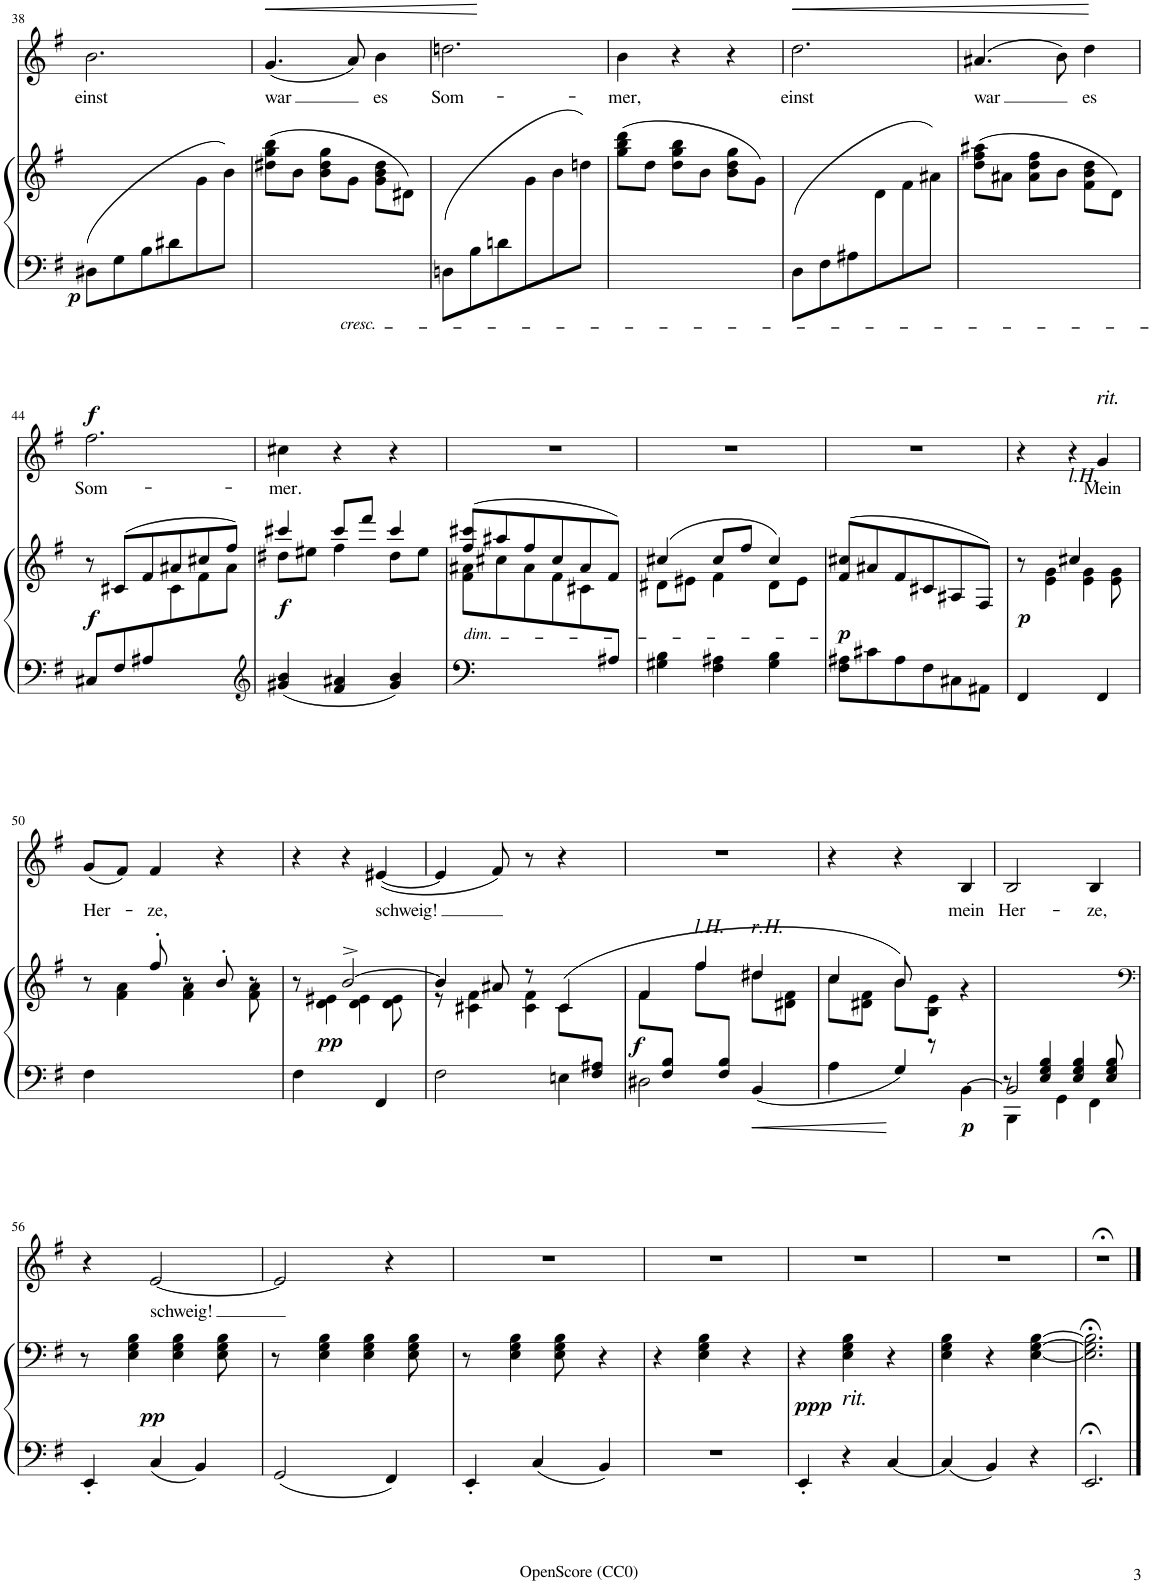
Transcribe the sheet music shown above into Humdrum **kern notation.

**kern	**kern	**dynam	**kern	**text	**dynam
*part2	*part2	*part2	*part1	*part1	*part1
*staff3	*staff2	*staff2/3	*staff1	*staff1	*staff1
*I"Pianoforte	*	*	*I"Singstimme Voice	*	*
*I'Pno	*	*	*	*	*
!!LO:PB:g=z
*clefF4	*clefG2	*	*clefG2	*	*
*k[f#]	*k[f#]	*	*k[f#]	*	*
*M3/4	*M3/4	*	*M3/4	*	*
=38	=38	=38	=38	=38	=38
*	*^	*	*	*	*
!	!	!	!LO:DY:b=2	!	!LO:LY:b	!
(8D#X\L	2.ryy	2ryy	p	2.b\	einst	.
8G\	.	.	.	.	.	.
8B\	.	.	.	.	.	.
8d#X\	.	.	.	.	.	.
4ryy	.	8g\	.	.	.	.
.	.	8b\J)	.	.	.	.
=39	=39	=39	=39	=39	=39	=39
!LO:TX:b:i:t=cresc.	!	!	!	!	!	!
!	!	!	!	!	!LO:LY:b	!LO:HP:b
*	*v	*v	*	*	*	*
2.ryy	(8dd#X\ 8gg\ 8bb\L	.	(4.g/	war	<
.	8b\J	.	.	.	.
.	8b\ 8dd#\ 8gg\L	.	.	.	.
.	8g\J	.	8a/)	.	.
!	!	!	!	!LO:LY:b	!
.	8g\ 8b\ 8dd#\L	.	4b\	es	.
.	8d#X\J)	.	.	.	.
=40	=40	=40	=40	=40	=40
*	*^	*	*	*	*
!	!	!	!	!	!LO:LY:b	!
(8Dn\L	2.ryy	4.ryy	.	2.ddn\	Som-	.
8B\	.	.	.	.	.	.
8dn\	.	.	.	.	.	.
4.ryy	.	8g\	.	.	.	.
.	.	8b\	.	.	.	.
.	.	8ddn\J)	.	.	.	.
*	*v	*v	*	*	*	*
.	.	.	.	.	[
=41	=41	=41	=41	=41	=41
!	!	!	!	!LO:LY:b	!
2.ryy	(8gg\ 8bb\ 8ddd\L	.	4b\	-mer,	.
.	8dd\J	.	.	.	.
.	8dd\ 8gg\ 8bb\L	.	4r	.	.
.	8b\J	.	.	.	.
.	8b\ 8dd\ 8gg\L	.	4r	.	.
.	8g\J)	.	.	.	.
=42	=42	=42	=42	=42	=42
*	*^	*	*	*	*
!	!	!	!	!	!LO:LY:b	!LO:HP:b
(8D\L	2.ryy	4.ryy	.	2.dd\	einst	<
8F#\	.	.	.	.	.	.
8A#X\	.	.	.	.	.	.
4.ryy	.	8d\	.	.	.	.
.	.	8f#\	.	.	.	.
.	.	8a#X\J)	.	.	.	.
=43	=43	=43	=43	=43	=43	=43
!	!	!	!	!	!LO:LY:b	!
*	*v	*v	*	*	*	*
2.ryy	(8dd\ 8ff#\ 8aa#X\L	.	(4.a#X/	war	.
.	8a#X\J	.	.	.	.
.	8a#\ 8dd\ 8ff#\L	.	.	.	.
.	8b\J	.	8b\)	.	.
!	!	!	!	!LO:LY:b	!
.	8f#\ 8b\ 8dd\L	.	4dd\	es	.
.	8d\J)	.	.	.	.
.	.	.	.	.	[
!!LO:LB:g=z
=44	=44	=44	=44	=44	=44
*	*^	*	*	*	*
!	!	!	!LO:DY:b	!	!LO:LY:b	!LO:DY:a
8C#X/L	8r	4.ryy	f	2.ff#\	Som-	f
8F#/	(>8c#X/L	.	.	.	.	.
8A#X/	8f#/	.	.	.	.	.
4.ryy	8a#X/	8c#\	.	.	.	.
.	8cc#X/	8f#\	.	.	.	.
.	8ff#/J)	8a#\J	.	.	.	.
=45	=45	=45	=45	=45	=45	=45
*clefG2	*	*	*	*	*	*
!	!	!	!LO:DY:b	!	!LO:LY:b	!
4g#X/ 4b/	4ccc#X/	8dd#X\L	f	4cc#X\	-mer.	.
.	.	8ee#X\J	.	.	.	.
4f#/ 4a#X/	8ccc#/L	4ff#\	.	4r	.	.
.	8fff#/J	.	.	.	.	.
4g#/ 4b/	4ccc#/	8dd#\L	.	4r	.	.
.	.	8ee#\J	.	.	.	.
=46	=46	=46	=46	=46	=46	=46
!	!LO:TX:b:i:t=dim.	!	!	!	!	!
8ryy	(>8ff#/ 8ccc#X/L	8f#\ 8a#X\L	.	2.r	.	.
.	8aa#X/	8cc#X\	.	.	.	.
.	8ff#/	8a#\	.	.	.	.
.	8cc#/	8f#\	.	.	.	.
.	8a#/	8c#X\	.	.	.	.
8A#X/J	8f#/J)	8ryy	.	.	.	.
=47	=47	=47	=47	=47	=47	=47
4G#X\ 4B\	(4cc#X/	8d#X\L	.	2.r	.	.
.	.	8e#X\J	.	.	.	.
4F#\ 4A#X\	8cc#/L	4f#\	.	.	.	.
.	8ff#/J	.	.	.	.	.
4G#\ 4B\	4cc#/)	8d#\L	.	.	.	.
.	.	8e#\J	.	.	.	.
=48	=48	=48	=48	=48	=48	=48
!	!	!	!LO:DY:b	!	!	!
*	*v	*v	*	*	*	*
8F#\ 8A#X\L	(>8f#/ 8cc#X/L	p	2.r	.	.
8c#X\	8a#X/	.	.	.	.
8A#\	8f#/	.	.	.	.
8F#\	8c#X/	.	.	.	.
8C#X\	8A#X/	.	.	.	.
8AA#X\J	8F#/J)	.	.	.	.
=49	=49	=49	=49	=49	=49
*	*^	*	*	*	*
!	!	!	!LO:DY:b	!	!	!
4FF#/	8r	4ryy	p	4r	.	.
.	4e\ 4g\	.	.	.	.	.
!LO:TX:a:i:t=l.H.	!	!	!	!	!	!
4ryy	.	4cc#X/	.	4r	.	.
.	4e\ 4g\	.	.	.	.	.
!	!	!	!	!LO:TX:a:i:t=rit.	!	!
!	!	!	!	!	!LO:LY:b	!
4FF#/	.	4ryy	.	4g/	Mein	.
.	8e\ 8g\	.	.	.	.	.
!!LO:LB:g=z
=50	=50	=50	=50	=50	=50	=50
!	!	!	!	!	!LO:LY:b	!
4F#\	8r	4ryy	.	(8g/L	Her-	.
.	4f#\ 4a\	.	.	8f#/J)	.	.
!	!	!	!	!	!LO:LY:b	!
8ryy	.	8ff#'>/	.	4f#/	-ze,	.
8r	4f#\ 4a\	8ryy	.	.	.	.
8ryy	.	8b'>/	.	4r	.	.
8r	8f#\ 8a\	8ryy	.	.	.	.
=51	=51	=51	=51	=51	=51	=51
*^	*	*	*	*	*	*
4ryy	4F#\	8r	4ryy	.	4r	.	.
!	!	!	!	!LO:DY:b	!	!	!
.	.	4d\ 4e#X\	.	pp	.	.	.
2ryy	4ryy	.	[2b^/	.	4r	.	.
.	.	4d\ 4e#\	.	.	.	.	.
!	!	!	!	!	!	!LO:LY:b	!
.	4FF#/	.	.	.	([4e#X/	schweig!	.
.	.	8d\ 8e#\	.	.	.	.	.
=52	=52	=52	=52	=52	=52	=52	=52
*	*	*	*^	*	*	*	*
8ryy	2F#\	4b/]	8r	2ryy	.	4e#/]	.	.
.	.	.	4c#X\ 4f#\	.	.	.	.	.
.	.	8a#X/	.	.	.	8f#/)	.	.
.	.	8r	4c#\ 4f#\	.	.	8r	.	.
.	4En\	(8c#\L	.	4c#/	.	4r	.	.
8F#/ 8A#X/J	.	8ryy	8ryy	.	.	.	.	.
*	*	*	*v	*v	*	*	*	*
=53	=53	=53	=53	=53	=53	=53	=53
!	!	!	!	!LO:DY:b	!	!	!
8ryy	2D#X\	4f#/	8f#\L	f	2.r	.	.
8F#/ 8B/J	.	.	8ryy	.	.	.	.
!	!	!LO:TX:a:i:t=l.H.	!	!	!	!	!
8ryy	.	4ff#/	8ff#\L	.	.	.	.
8F#/ 8B/J	.	.	8ryy	.	.	.	.
!	!	!LO:TX:a:i:t=r.H.	!	!	!	!	!
!	!	!	!	!LO:HP:b	!	!	!
4ryy	4BB/	4dd#X/	8dd#\L	<	.	.	.
.	.	.	8d#X\ 8f#\J	.	.	.	.
*v	*v	*	*	*	*	*	*
=54	=54	=54	=54	=54	=54	=54
4A\	8cc\L	4cc/	.	4r	.	.
.	8d#X\ 8f#\J	.	.	.	.	.
4G/	8b\L)	8b/	[	4r	.	.
.	8B\ 8e\J	8r	.	.	.	.
!	!	!	!LO:DY:b=2	!	!LO:LY:b	!
[>4BB\	8ryy	4r	p	4B/	mein	.
.	8ryy	.	.	.	.	.
*	*v	*v	*	*	*	*
=55	=55	=55	=55	=55	=55
*^	*	*	*	*	*
*	*^	*	*	*	*	*
!	!	!	!	!	!	!LO:LY:b	!
8ryy	2BB/]	4BBB\	8r	.	2B/	Her-	.
4E/ 4G/ 4B/	.	.	2ryy	.	.	.	.
.	.	4GG\	.	.	.	.	.
4E/ 4G/ 4B/	.	.	.	.	.	.	.
!	!	!	!	!	!	!LO:LY:b	!
.	4ryy	4FF#\	.	.	4B/	-ze,	.
8E/ 8G/ 8B/	.	.	8ryy	.	.	.	.
*v	*v	*v	*	*	*	*	*
!!LO:LB:g=z
=56	=56	=56	=56	=56	=56
*	*clefF4	*	*	*	*
4EE'/	8r	.	4r	.	.
.	4E\ 4G\ 4B\	.	.	.	.
!	!	!	!	!LO:LY:b	!
4C/	.	.	[2e/	schweig!	.
!	!	!LO:DY:b	!	!	!
.	4E\ 4G\ 4B\	pp	.	.	.
4BB/	.	.	.	.	.
.	8E\ 8G\ 8B\	.	.	.	.
=57	=57	=57	=57	=57	=57
2GG/	8r	.	2e/]	.	.
.	4E\ 4G\ 4B\	.	.	.	.
.	4E\ 4G\ 4B\	.	.	.	.
4FF#/	.	.	4r	.	.
.	8E\ 8G\ 8B\	.	.	.	.
=58	=58	=58	=58	=58	=58
4EE'/	8r	.	2.r	.	.
.	4E\ 4G\ 4B\	.	.	.	.
4C/	.	.	.	.	.
.	8E\ 8G\ 8B\	.	.	.	.
4BB/	4r	.	.	.	.
=59	=59	=59	=59	=59	=59
2.r	4r	.	2.r	.	.
.	4E\ 4G\ 4B\	.	.	.	.
.	4r	.	.	.	.
=60	=60	=60	=60	=60	=60
!	!	!LO:DY:b	!	!	!
4EE'/	4r	ppp	2.r	.	.
!	!LO:TX:b:i:t=rit.	!	!	!	!
4r	4E\ 4G\ 4B\	.	.	.	.
[4C/	4r	.	.	.	.
=61	=61	=61	=61	=61	=61
4C/]	4E\ 4G\ 4B\	.	2.r	.	.
4BB/	4r	.	.	.	.
4r	[4E\ [4G\ [4B\	.	.	.	.
=62	=62	=62	=62	=62	=62
2.EE;</	2.E\];< 2.G\];< 2.B\];<	.	2.r;<	.	.
==	==	==	==	==	==
*-	*-	*-	*-	*-	*-
